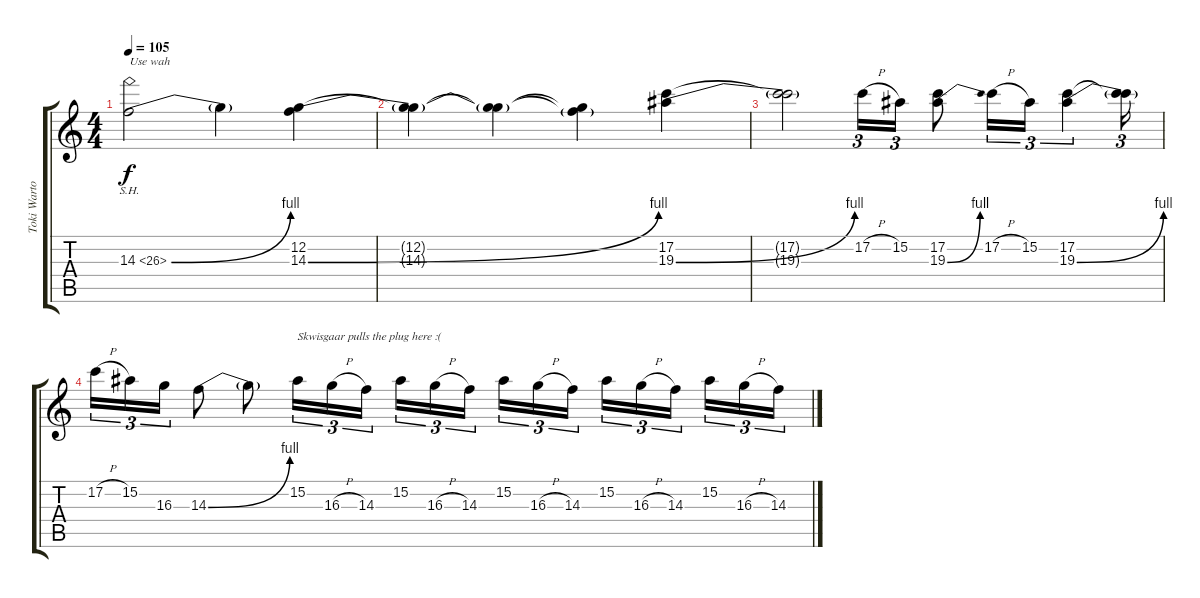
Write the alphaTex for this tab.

\track ("Toki Wartooth" "Toki Warto") {instrument distortionguitar}
\staff {score tabs}
\tuning (C4 G3 Eb3 Bb2 F2 C2) {hide}
\ts (4 4)
\tempo 105
\clef g2
\ks c
14.3{be (bend 0 0 60 4) sh 12}.2{txt "Use wah" dy f} 14.3{t}.4 (12.2 14.3{be (bend 0 0 60 4)}).4 |
(12.2{t} 14.3{t}).4 (12.2{t} 14.3{t}).4 (12.2{t} 14.3{t}).4 (17.2 19.3{be (bend 0 0 60 4)}).4 |
(17.2{t} 19.3{t}).2 17.2{h}.16{tu (3 2)} 15.2.16{tu (3 2)} (17.2 19.3{be (bend 0 0 60 4)}).8 17.2{h}.16{tu (3 2)} 15.2.16{tu (3 2)} (17.2 19.3{be (bend 0 0 60 4)}).4{tu (3 2)} (17.2{t} 19.3{t}).16{tu (3 2)} |
17.2{h}.16{tu (3 2)} 15.2.16{tu (3 2)} 16.3.16{tu (3 2)} 14.3{be (bend 0 0 60 4)}.8 14.3{t}.8 15.2.16{tu (3 2) txt "Skwisgaar pulls the plug here :("} 16.3{h}.16{tu (3 2)} 14.3.16{tu (3 2)} 15.2.16{tu (3 2)} 16.3{h}.16{tu (3 2)} 14.3.16{tu (3 2) beam splitsecondary} 15.2.16{tu (3 2)} 16.3{h}.16{tu (3 2)} 14.3.16{tu (3 2)} 15.2.16{tu (3 2)} 16.3{h}.16{tu (3 2)} 14.3.16{tu (3 2) beam splitsecondary} 15.2.16{tu (3 2)} 16.3{h}.16{tu (3 2)} 14.3.16{tu (3 2)}
